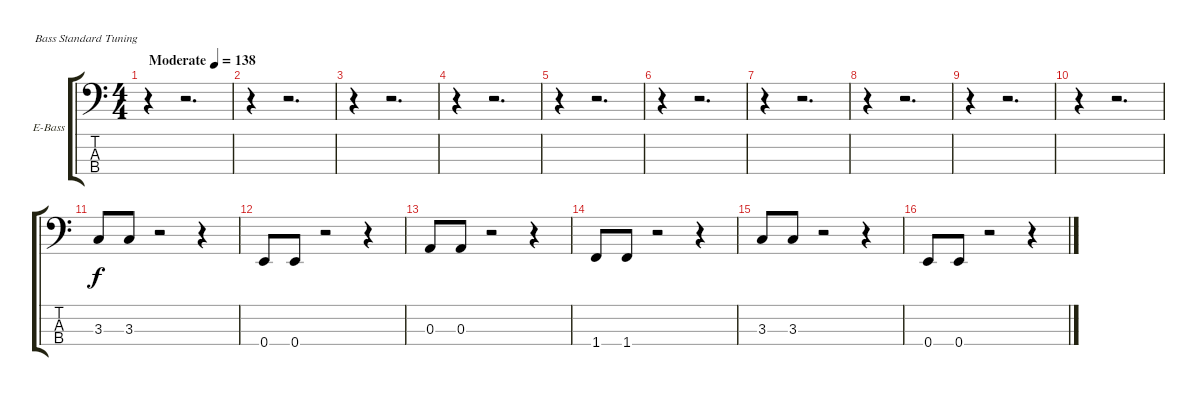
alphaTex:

\bracketExtendMode groupsimilarinstruments
\firstSystemTrackNameOrientation horizontal
\otherSystemsTrackNameOrientation horizontal
\track ("Äîðîæêà 4" "E-Bass") {instrument electricbassfinger}
\staff {score tabs}
\tuning (G2 D2 A1 E1)
\ts (4 4)
\beaming (8 2 2 2 2)
\tempo (138 "Moderate")
\clef f4
\ks c
r.4{dy f instrument electricbassfinger} r.2{d} |
r.4 r.2{d} |
r.4 r.2{d} |
r.4 r.2{d} |
r.4 r.2{d} |
r.4 r.2{d} |
r.4 r.2{d} |
r.4 r.2{d} |
r.4 r.2{d} |
r.4 r.2{d} |
3.3.8 3.3.8 r.2 r.4 |
0.4.8 0.4.8 r.2 r.4 |
0.3.8 0.3.8 r.2 r.4 |
1.4.8 1.4.8 r.2 r.4 |
3.3.8 3.3.8 r.2 r.4 |
0.4.8 0.4.8 r.2 r.4
